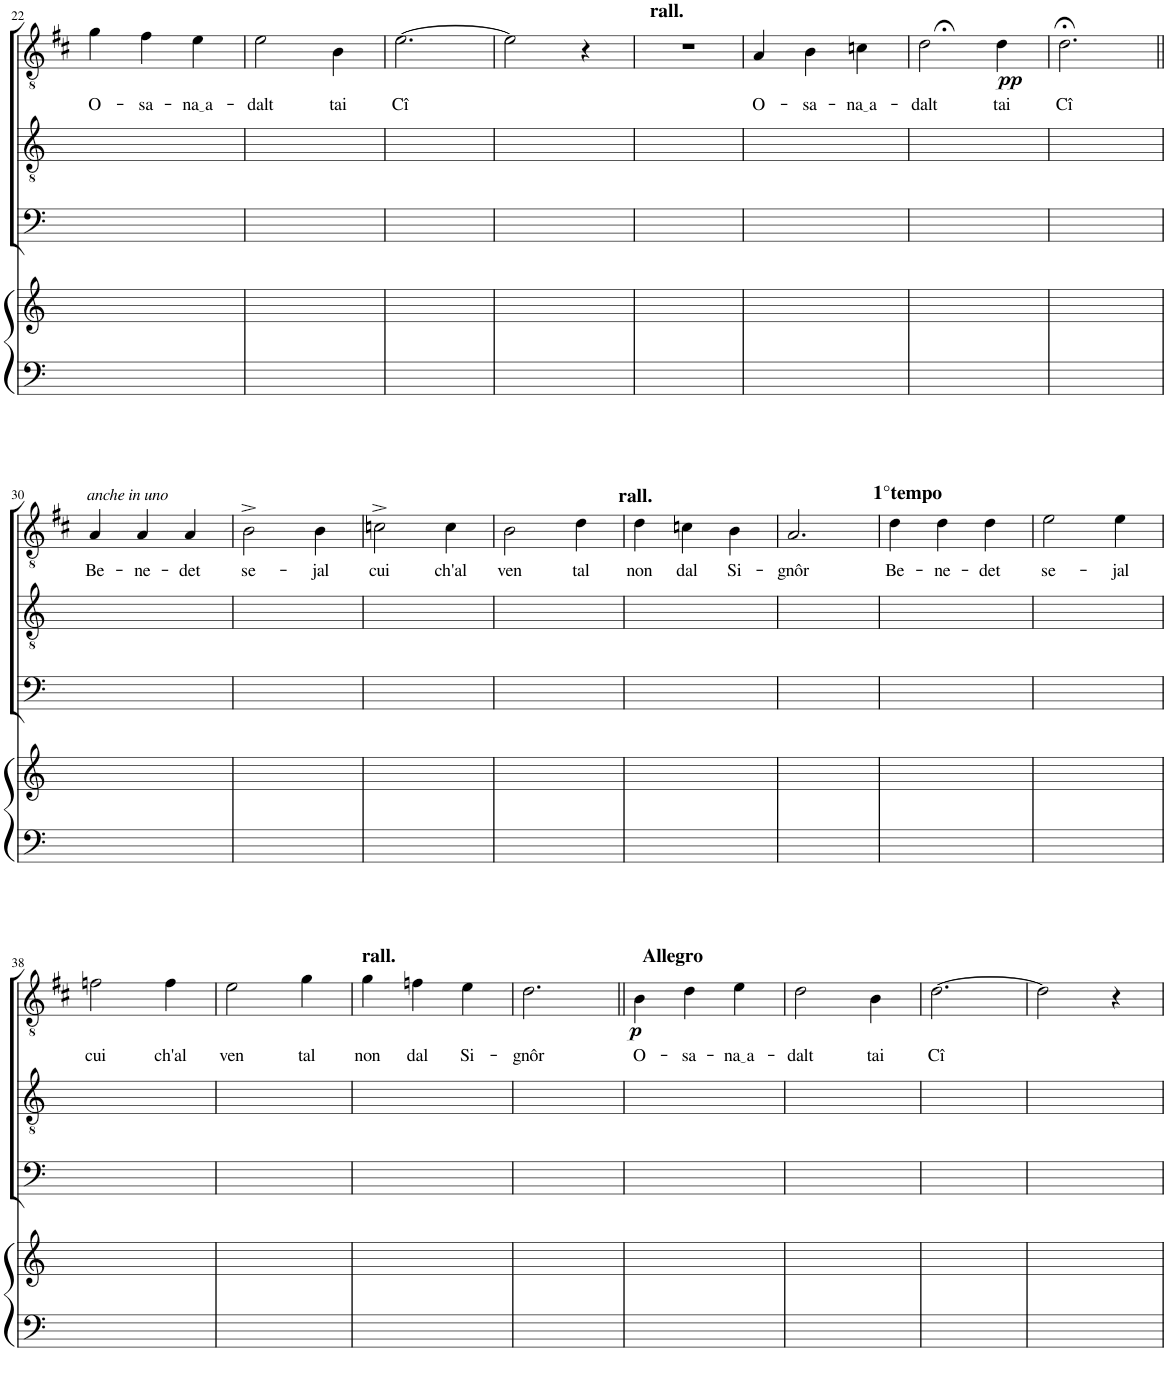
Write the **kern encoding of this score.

**kern	**kern	**kern	**kern	**kern	**text	**dynam
*part4	*part4	*part3	*part2	*part1	*part1	*part1
*staff5	*staff4	*staff3	*staff2	*staff1	*staff1	*staff1
*I"Organo	*	*I"Basso	*I"Tenore	*I"Tenore	*	*
!!LO:PB:g=z
*clefF4	*clefG2	*clefF4	*clefGv2	*clefGv2	*	*
*k[]	*k[]	*k[]	*k[]	*k[f#c#]	*	*
*	*	*	*	*M3/4	*	*
=22	=22	=22	=22	=22	=22	=22
!	!	!	!	!	!LO:LY:b	!
1r	1r	1r	1r	4g\	O-	.
!	!	!	!	!	!LO:LY:b	!
.	.	.	.	4f#\	-sa-	.
!	!	!	!	!	!LO:LY:b	!
.	.	.	.	4e\	na a	.
.	.	.	.	4ryy	.	.
=23	=23	=23	=23	=23	=23	=23
!	!	!	!	!	!LO:LY:b	!
1r	1r	1r	1r	2e\	-dalt	.
!	!	!	!	!	!LO:LY:b	!
.	.	.	.	4B\	tai	.
.	.	.	.	4ryy	.	.
=24	=24	=24	=24	=24	=24	=24
!	!	!	!	!	!LO:LY:b	!
1r	1r	1r	1r	[2.e\	Cî	.
.	.	.	.	4ryy	.	.
=25	=25	=25	=25	=25	=25	=25
1r	1r	1r	1r	2e\]	.	.
.	.	.	.	4r	.	.
.	.	.	.	4ryy	.	.
=26	=26	=26	=26	=26	=26	=26
!	!	!	!	!LO:TX:a:B:t=rall.	!	!
1r	1r	1r	1r	2.r	.	.
.	.	.	.	4ryy	.	.
=27	=27	=27	=27	=27	=27	=27
!	!	!	!	!	!LO:LY:b	!
1r	1r	1r	1r	4A/	O-	.
!	!	!	!	!	!LO:LY:b	!
.	.	.	.	4B\	-sa-	.
!	!	!	!	!	!LO:LY:b	!
.	.	.	.	4cn\	na a	.
.	.	.	.	4ryy	.	.
=28	=28	=28	=28	=28	=28	=28
!	!	!	!	!	!LO:LY:b	!
1r	1r	1r	1r	2d;<\	-dalt	.
!	!	!	!	!	!LO:LY:b	!LO:DY:b
.	.	.	.	4d\	tai	pp
.	.	.	.	4ryy	.	.
=29	=29	=29	=29	=29	=29	=29
!	!	!	!	!	!LO:LY:b	!
1r	1r	1r	1r	2.d;<\	Cî	.
.	.	.	.	4ryy	.	.
!!LO:LB:g=z
=30||	=30||	=30||	=30||	=30||	=30||	=30||
!	!	!	!	!LO:TX:a:i:t=anche in uno	!	!
!	!	!	!	!	!LO:LY:b	!
1r	1r	1r	1r	4A/	Be-	.
!	!	!	!	!	!LO:LY:b	!
.	.	.	.	4A/	-ne-	.
!	!	!	!	!	!LO:LY:b	!
.	.	.	.	4A/	-det	.
.	.	.	.	4ryy	.	.
=31	=31	=31	=31	=31	=31	=31
!	!	!	!	!	!LO:LY:b	!
1r	1r	1r	1r	2B^\	se-	.
!	!	!	!	!	!LO:LY:b	!
.	.	.	.	4B\	-jal	.
.	.	.	.	4ryy	.	.
=32	=32	=32	=32	=32	=32	=32
!	!	!	!	!	!LO:LY:b	!
1r	1r	1r	1r	2cn^\	cui	.
!	!	!	!	!	!LO:LY:b	!
.	.	.	.	4c\	ch'al	.
.	.	.	.	4ryy	.	.
=33	=33	=33	=33	=33	=33	=33
!	!	!	!	!	!LO:LY:b	!
1r	1r	1r	1r	2B\	ven	.
!	!	!	!	!	!LO:LY:b	!
.	.	.	.	4d\	tal	.
.	.	.	.	4ryy	.	.
=34	=34	=34	=34	=34	=34	=34
!	!	!	!	!LO:TX:a:B:t=rall.	!	!
!	!	!	!	!	!LO:LY:b	!
1r	1r	1r	1r	4d\	non	.
!	!	!	!	!	!LO:LY:b	!
.	.	.	.	4cn\	dal	.
!	!	!	!	!	!LO:LY:b	!
.	.	.	.	4B\	Si-	.
.	.	.	.	4ryy	.	.
=35	=35	=35	=35	=35	=35	=35
!	!	!	!	!	!LO:LY:b	!
1r	1r	1r	1r	2.A/	-gnôr	.
.	.	.	.	4ryy	.	.
=36	=36	=36	=36	=36	=36	=36
!	!	!	!	!LO:TX:a:B:t=1°tempo	!	!
!	!	!	!	!	!LO:LY:b	!
1r	1r	1r	1r	4d\	Be-	.
!	!	!	!	!	!LO:LY:b	!
.	.	.	.	4d\	-ne-	.
!	!	!	!	!	!LO:LY:b	!
.	.	.	.	4d\	-det	.
.	.	.	.	4ryy	.	.
=37	=37	=37	=37	=37	=37	=37
!	!	!	!	!	!LO:LY:b	!
1r	1r	1r	1r	2e\	se-	.
!	!	!	!	!	!LO:LY:b	!
.	.	.	.	4e\	-jal	.
.	.	.	.	4ryy	.	.
!!LO:LB:g=z
=38	=38	=38	=38	=38	=38	=38
!	!	!	!	!	!LO:LY:b	!
1r	1r	1r	1r	2fn\	cui	.
!	!	!	!	!	!LO:LY:b	!
.	.	.	.	4f\	ch'al	.
.	.	.	.	4ryy	.	.
=39	=39	=39	=39	=39	=39	=39
!	!	!	!	!	!LO:LY:b	!
1r	1r	1r	1r	2e\	ven	.
!	!	!	!	!	!LO:LY:b	!
.	.	.	.	4g\	tal	.
.	.	.	.	4ryy	.	.
=40	=40	=40	=40	=40	=40	=40
!	!	!	!	!LO:TX:a:B:t=rall.	!	!
!	!	!	!	!	!LO:LY:b	!
1r	1r	1r	1r	4g\	non	.
!	!	!	!	!	!LO:LY:b	!
.	.	.	.	4fn\	dal	.
!	!	!	!	!	!LO:LY:b	!
.	.	.	.	4e\	Si-	.
.	.	.	.	4ryy	.	.
=41	=41	=41	=41	=41	=41	=41
!	!	!	!	!	!LO:LY:b	!
1r	1r	1r	1r	2.d\	-gnôr	.
.	.	.	.	4ryy	.	.
=42||	=42||	=42||	=42||	=42||	=42||	=42||
!	!	!	!	!LO:TX:a:B:t=Allegro	!	!
!	!	!	!	!	!LO:LY:b	!LO:DY:b
1r	1r	1r	1r	4B\	O-	p
!	!	!	!	!	!LO:LY:b	!
.	.	.	.	4d\	-sa-	.
!	!	!	!	!	!LO:LY:b	!
.	.	.	.	4e\	na a	.
.	.	.	.	4ryy	.	.
=43	=43	=43	=43	=43	=43	=43
!	!	!	!	!	!LO:LY:b	!
1r	1r	1r	1r	2d\	-dalt	.
!	!	!	!	!	!LO:LY:b	!
.	.	.	.	4B\	tai	.
.	.	.	.	4ryy	.	.
=44	=44	=44	=44	=44	=44	=44
!	!	!	!	!	!LO:LY:b	!
1r	1r	1r	1r	[2.d\	Cî	.
.	.	.	.	4ryy	.	.
=45	=45	=45	=45	=45	=45	=45
1r	1r	1r	1r	2d\]	.	.
.	.	.	.	4r	.	.
.	.	.	.	4ryy	.	.
=	=	=	=	=	=	=
*-	*-	*-	*-	*-	*-	*-
